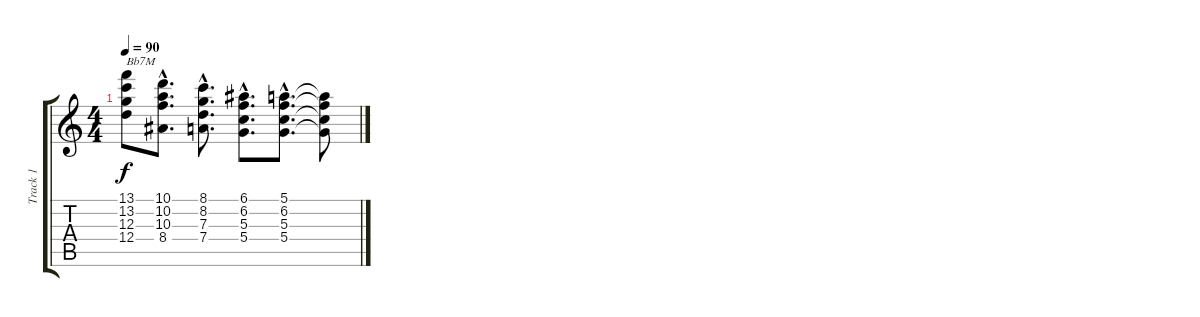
\track ("Track 1" "Track 1") {instrument acousticguitarnylon}
\staff {score tabs}
\tuning (E4 B3 G3 D3 A2 E2) {hide}
\ts (4 4)
\tempo 90
\clef g2
\ks c
(13.1{t} 13.2{t} 12.3{t} 12.4{t}).8{txt "Bb7M" dy f} (10.1{hac} 10.2{hac} 10.3{hac} 8.4{hac}).8{d} (8.1{hac} 8.2{hac} 7.3{hac} 7.4{hac}).8{d} (6.1{hac} 6.2{hac} 5.3{hac} 5.4{hac}).8{d} (5.1{hac} 6.2{hac} 5.3{hac} 5.4{hac}).8{d} (5.1{t} 6.2{t} 5.3{t} 5.4{t}).8
